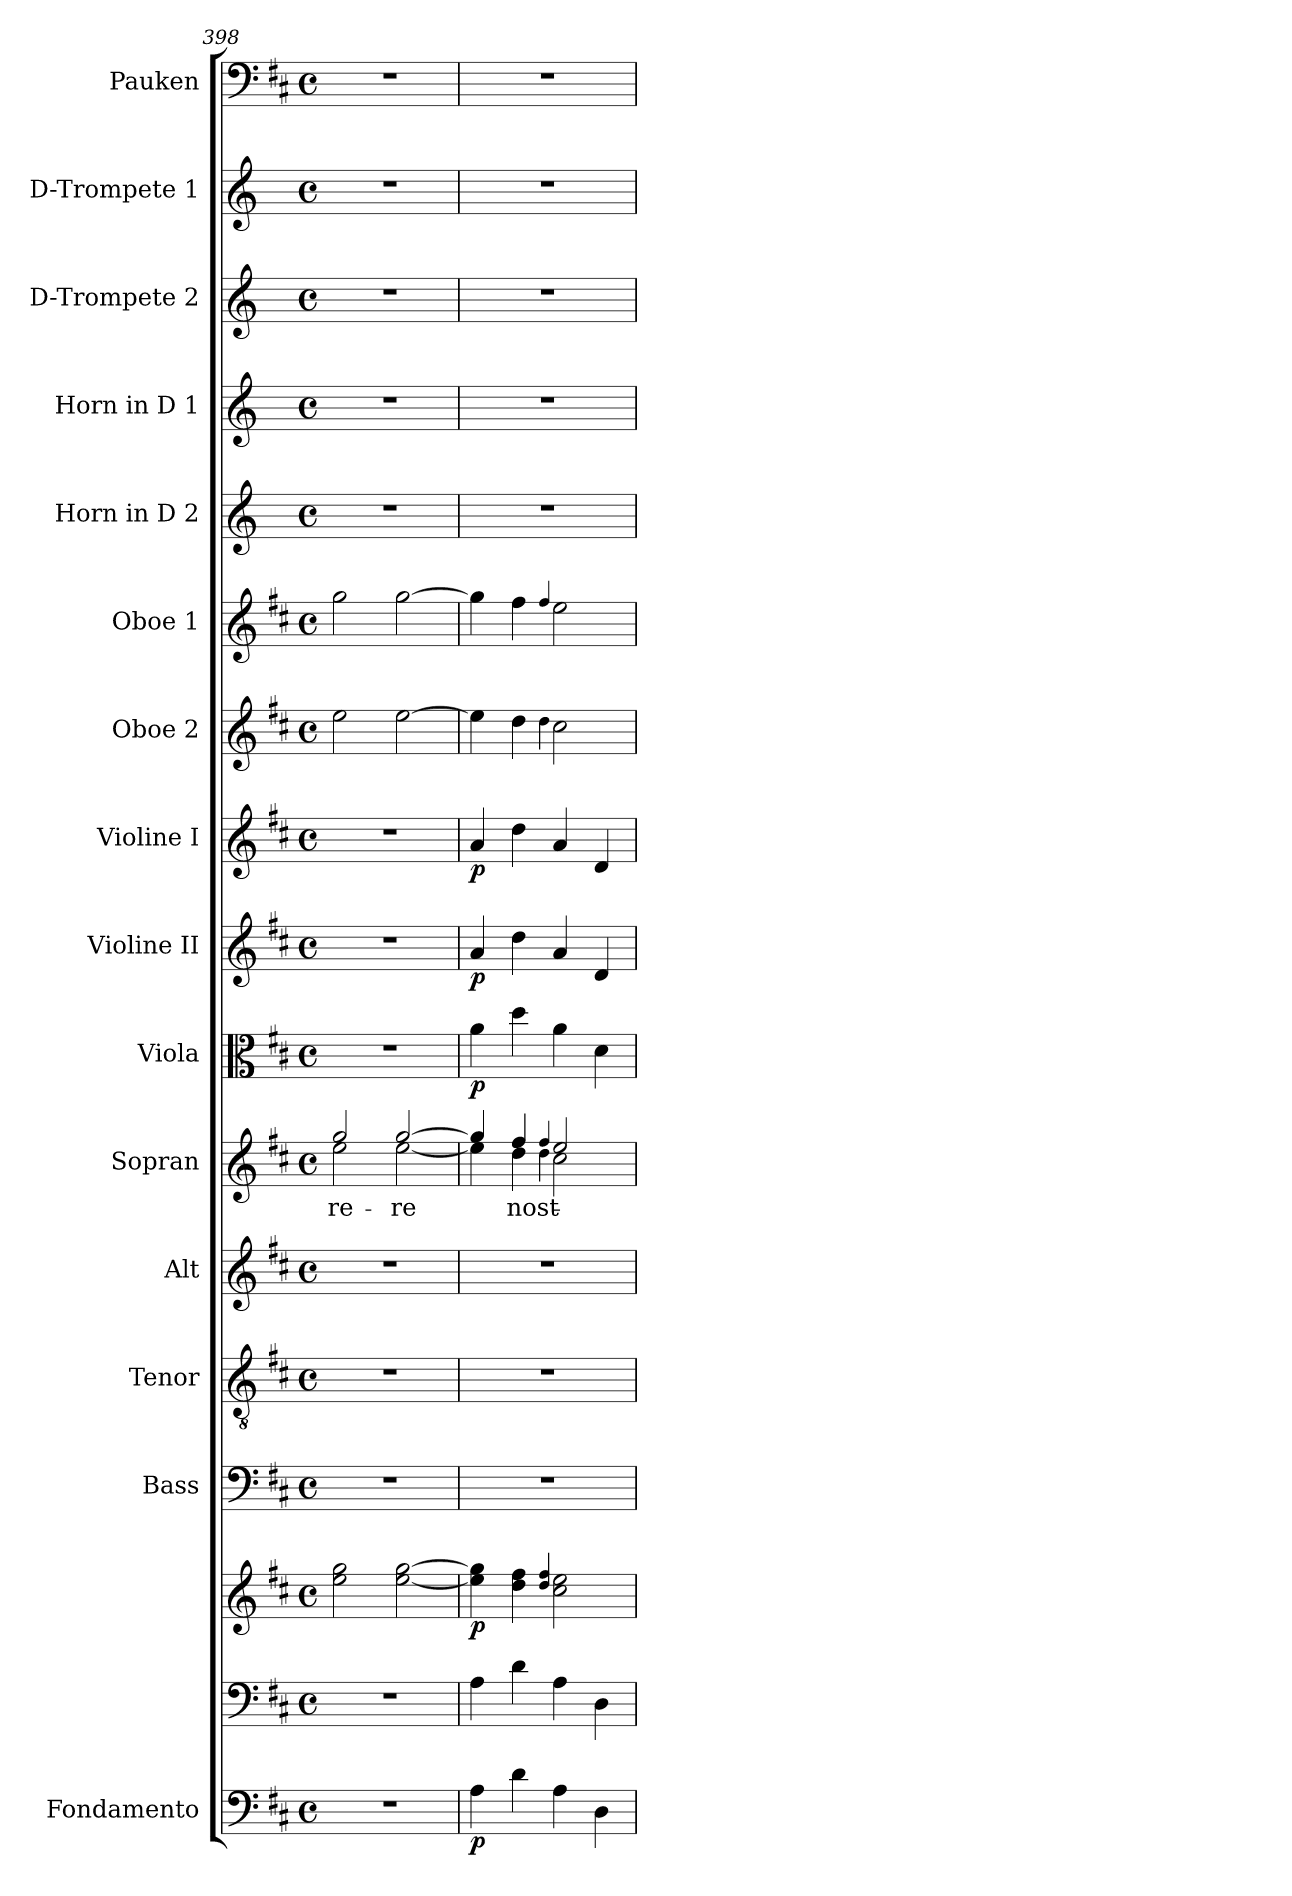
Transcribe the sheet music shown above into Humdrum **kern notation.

**kern	**dynam	**kern	**kern	**dynam	**kern	**kern	**kern	**kern	**text	**kern	**dynam	**kern	**dynam	**kern	**dynam	**kern	**kern	**kern	**kern	**kern	**kern	**kern
*part16	*part16	*part15	*part15	*part15	*part14	*part13	*part12	*part11	*part11	*part10	*part10	*part9	*part9	*part8	*part8	*part7	*part6	*part5	*part4	*part3	*part2	*part1
*staff17	*staff17	*staff16	*staff15	*staff15/16	*staff14	*staff13	*staff12	*staff11	*staff11	*staff10	*staff10	*staff9	*staff9	*staff8	*staff8	*staff7	*staff6	*staff5	*staff4	*staff3	*staff2	*staff1
*I"Fondamento	*	*	*	*	*I"Bass	*I"Tenor	*I"Alt	*I"Sopran	*	*I"Viola	*	*I"Violine II	*	*I"Violine I	*	*I"Oboe 2	*I"Oboe 1	*I"Horn in D 2	*I"Horn in D 1	*I"D-Trompete 2	*I"D-Trompete 1	*I"Pauken
*I'F.	*	*	*	*	*I'B.	*I'T.	*I'A.	*I'S.	*	*I'Vla.	*	*I'Vl. II	*	*I'Vl. I	*	*I'Ob. 2	*I'Ob. 1	*	*	*I'D Trp. 2	*I'D Trp. 1	*I'Pk.
*clefF4	*	*clefF4	*clefG2	*	*clefF4	*clefGv2	*clefG2	*clefG2	*	*clefC3	*	*clefG2	*	*clefG2	*	*clefG2	*clefG2	*clefG2	*clefG2	*clefG2	*clefG2	*clefF4
*ITrd7c12	*	*	*	*	*	*	*	*	*	*	*	*	*	*	*	*	*	*ITrd6c10	*ITrd6c10	*ITrd-1c-2	*ITrd-1c-2	*
*k[f#c#]	*	*k[f#c#]	*k[f#c#]	*	*k[f#c#]	*k[f#c#]	*k[f#c#]	*k[f#c#]	*	*k[f#c#]	*	*k[f#c#]	*	*k[f#c#]	*	*k[f#c#]	*k[f#c#]	*k[f#c#]	*k[f#c#]	*k[f#c#]	*k[f#c#]	*k[f#c#]
*D:	*	*D:	*D:	*	*D:	*D:	*D:	*D:	*	*D:	*	*D:	*	*D:	*	*D:	*D:	*D:	*D:	*D:	*D:	*D:
*M4/4	*	*M4/4	*M4/4	*	*M4/4	*M4/4	*M4/4	*M4/4	*	*M4/4	*	*M4/4	*	*M4/4	*	*M4/4	*M4/4	*M4/4	*M4/4	*M4/4	*M4/4	*M4/4
*met(c)	*	*met(c)	*met(c)	*	*met(c)	*met(c)	*met(c)	*met(c)	*	*met(c)	*	*met(c)	*	*met(c)	*	*met(c)	*met(c)	*met(c)	*met(c)	*met(c)	*met(c)	*met(c)
=398	=398	=398	=398	=398	=398	=398	=398	=398	=398	=398	=398	=398	=398	=398	=398	=398	=398	=398	=398	=398	=398	=398
!	!	!	!	!	!	!	!	!	!LO:LY:b	!	!	!	!	!	!	!	!	!	!	!	!	!
*	*	*	*	*	*	*	*	*^	*	*	*	*	*	*	*	*	*	*	*	*	*	*
1r	.	1r	2ee\ 2gg\	.	1r	1r	1r	2gg/	2ee\	-re-	1r	.	1r	.	1r	.	2ee\	2gg\	1r	1r	1r	1r	1r
!	!	!	!	!	!	!	!	!	!	!LO:LY:b	!	!	!	!	!	!	!	!	!	!	!	!	!
.	.	.	[2ee\ [2gg\	.	.	.	.	[>2gg/	[<2ee\	-re	.	.	.	.	.	.	[2ee\	[2gg\	.	.	.	.	.
=399	=399	=399	=399	=399	=399	=399	=399	=399	=399	=399	=399	=399	=399	=399	=399	=399	=399	=399	=399	=399	=399	=399	=399
!	!LO:DY:b	!	!	!LO:DY:b	!	!	!	!	!	!	!	!LO:DY:b	!	!LO:DY:b	!	!LO:DY:b	!	!	!	!	!	!	!
4AA\	p	4A\	4ee\] 4gg\]	p	1r	1r	1r	4gg/]	4ee\]	.	4a\	p	4a/	p	4a/	p	4ee\]	4gg\]	1r	1r	1r	1r	1r
!	!	!	!	!	!	!	!	!	!	!LO:LY:b	!	!	!	!	!	!	!	!	!	!	!	!	!
4D\	.	4d\	4dd\ 4ff#\	.	.	.	.	4ff#/	4dd\	nost-	4dd\	.	4dd\	.	4dd\	.	4dd\	4ff#\	.	.	.	.	.
.	.	.	4qqdd/ 4qqff#/	.	.	.	.	4qqff#/	4qqdd\	.	.	.	.	.	.	.	4qqdd\	4qqff#/	.	.	.	.	.
4AA\	.	4A\	2cc#\ 2ee\	.	.	.	.	2ee/	2cc#\	.	4a\	.	4a/	.	4a/	.	2cc#\	2ee\	.	.	.	.	.
4DD\	.	4D\	.	.	.	.	.	.	.	.	4d\	.	4d/	.	4d/	.	.	.	.	.	.	.	.
*	*	*	*	*	*	*	*	*v	*v	*	*	*	*	*	*	*	*	*	*	*	*	*	*
=	=	=	=	=	=	=	=	=	=	=	=	=	=	=	=	=	=	=	=	=	=	=
*-	*-	*-	*-	*-	*-	*-	*-	*-	*-	*-	*-	*-	*-	*-	*-	*-	*-	*-	*-	*-	*-	*-
